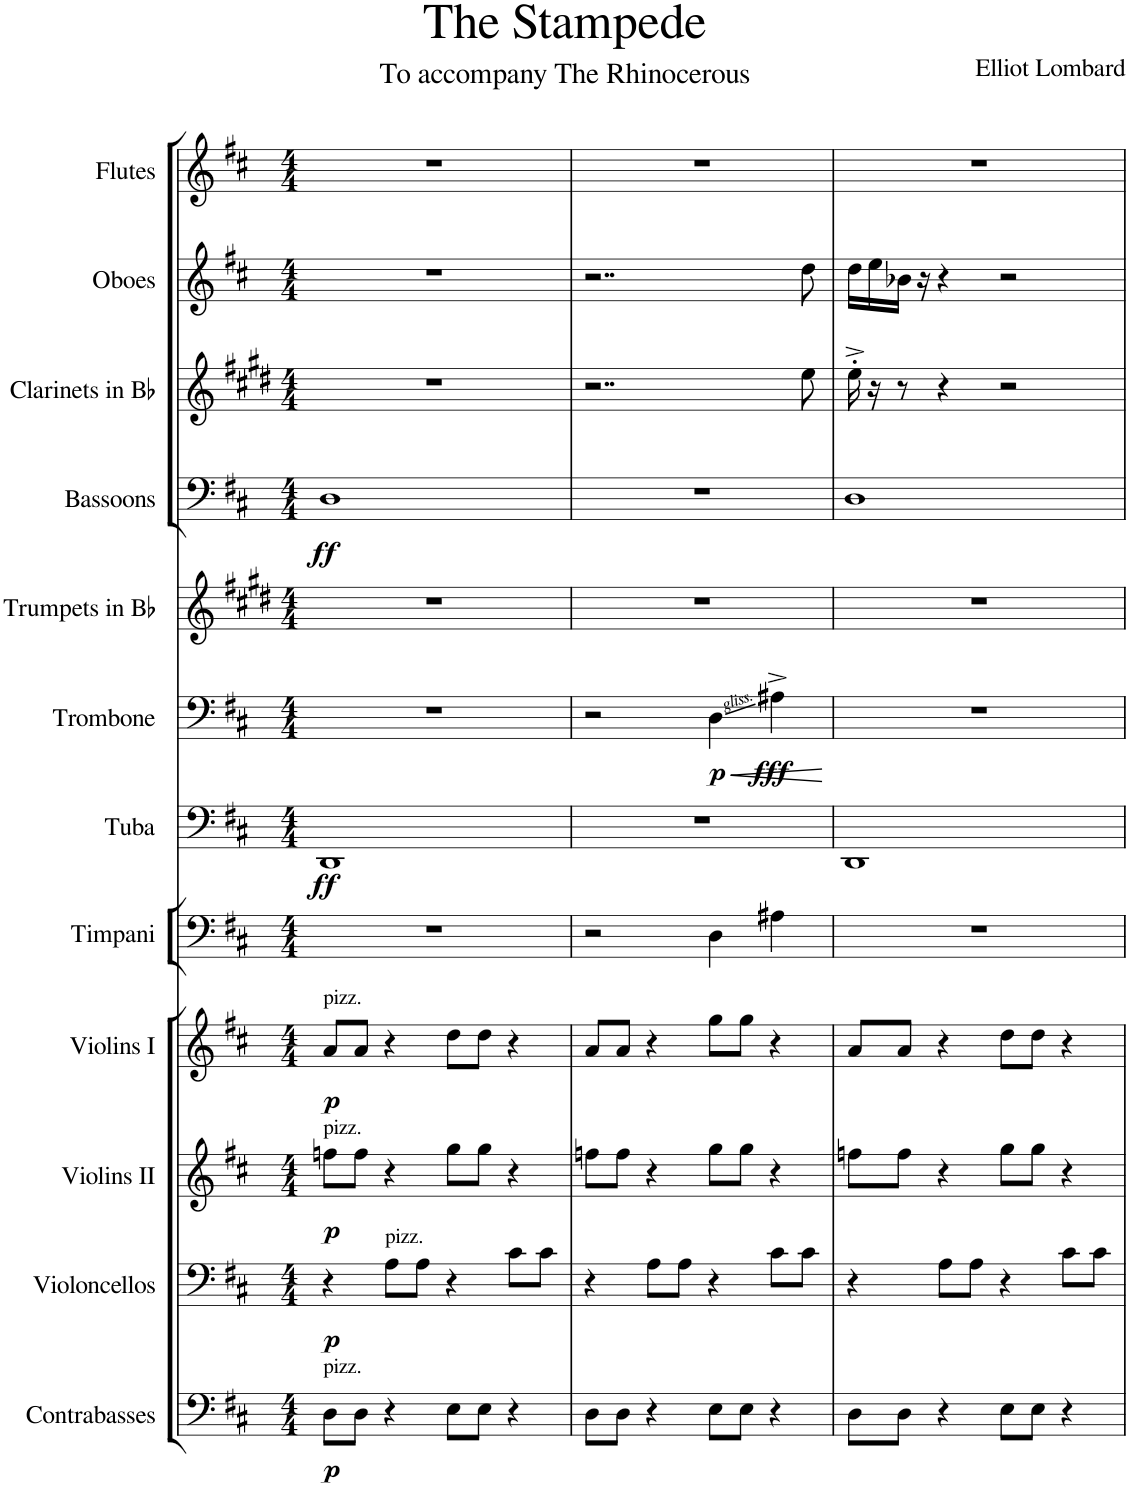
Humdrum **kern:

**kern	**dynam	**kern	**dynam	**kern	**dynam	**kern	**dynam	**kern	**kern	**dynam	**kern	**dynam	**kern	**kern	**dynam	**kern	**kern	**kern
*part12	*part12	*part11	*part11	*part10	*part10	*part9	*part9	*part8	*part7	*part7	*part6	*part6	*part5	*part4	*part4	*part3	*part2	*part1
*staff12	*staff12	*staff11	*staff11	*staff10	*staff10	*staff9	*staff9	*staff8	*staff7	*staff7	*staff6	*staff6	*staff5	*staff4	*staff4	*staff3	*staff2	*staff1
*I"Contrabasses	*	*I"Violoncellos	*	*I"Violins II	*	*I"Violins I	*	*I"Timpani	*I"Tuba	*	*I"Trombone	*	*I"Trumpets in Bb	*I"Bassoons	*	*I"Clarinets in Bb	*I"Oboes	*I"Flutes
*I'Cb.	*	*I'Vc.	*	*I'Vln. II	*	*I'Vln. I	*	*I'Timp.	*I'Tba.	*	*I'Tbn.	*	*	*I'Bsn.	*	*	*I'Ob.	*I'Fl.
*clefF4	*	*clefF4	*	*clefG2	*	*clefG2	*	*clefF4	*clefF4	*	*clefF4	*	*clefG2	*clefF4	*	*clefG2	*clefG2	*clefG2
*Trd7c12	*	*	*	*	*	*	*	*	*	*	*	*	*Trd1c2	*	*	*Trd1c2	*	*
*k[f#c#]	*	*k[f#c#]	*	*k[f#c#]	*	*k[f#c#]	*	*k[f#c#]	*k[f#c#]	*	*k[f#c#]	*	*k[f#c#g#d#]	*k[f#c#]	*	*k[f#c#g#d#]	*k[f#c#]	*k[f#c#]
*M4/4	*	*M4/4	*	*M4/4	*	*M4/4	*	*M4/4	*M4/4	*	*M4/4	*	*M4/4	*M4/4	*	*M4/4	*M4/4	*M4/4
=1	=1	=1	=1	=1	=1	=1	=1	=1	=1	=1	=1	=1	=1	=1	=1	=1	=1	=1
!	!	!	!	!	!	!LO:TX:a:t=pizz.	!	!	!	!	!	!	!	!	!	!	!	!
!	!	!	!	!LO:TX:a:t=pizz.	!	!	!	!	!	!	!	!	!	!	!	!	!	!
!LO:TX:a:t=pizz.	!	!	!	!	!	!	!	!	!	!	!	!	!	!	!	!	!	!
!	!LO:DY:b	!	!LO:DY:b	!	!LO:DY:b	!	!LO:DY:b	!	!	!LO:DY:b	!	!	!	!	!LO:DY:b	!	!	!
8D\L	p	4r	p	8ffn\L	p	8a/L	p	1r	1DD	ff	1r	.	1r	1D	ff	1r	1r	1r
8D\J	.	.	.	8ff\J	.	8a/J	.	.	.	.	.	.	.	.	.	.	.	.
!	!	!LO:TX:a:t=pizz.	!	!	!	!	!	!	!	!	!	!	!	!	!	!	!	!
4r	.	8A\L	.	4r	.	4r	.	.	.	.	.	.	.	.	.	.	.	.
.	.	8A\J	.	.	.	.	.	.	.	.	.	.	.	.	.	.	.	.
8E\L	.	4r	.	8gg\L	.	8dd\L	.	.	.	.	.	.	.	.	.	.	.	.
8E\J	.	.	.	8gg\J	.	8dd\J	.	.	.	.	.	.	.	.	.	.	.	.
4r	.	8c#\L	.	4r	.	4r	.	.	.	.	.	.	.	.	.	.	.	.
.	.	8c#\J	.	.	.	.	.	.	.	.	.	.	.	.	.	.	.	.
=2	=2	=2	=2	=2	=2	=2	=2	=2	=2	=2	=2	=2	=2	=2	=2	=2	=2	=2
8D\L	.	4r	.	8ffn\L	.	8a/L	.	2r	1r	.	2r	.	1r	1r	.	2..r	2..r	1r
8D\J	.	.	.	8ff\J	.	8a/J	.	.	.	.	.	.	.	.	.	.	.	.
4r	.	8A\L	.	4r	.	4r	.	.	.	.	.	.	.	.	.	.	.	.
.	.	8A\J	.	.	.	.	.	.	.	.	.	.	.	.	.	.	.	.
!	!	!	!	!	!	!	!	!	!	!	!	!LO:HP:b	!	!	!	!	!	!
!	!	!	!	!	!	!	!	!	!	!	!	!LO:DY:n=1:b	!	!	!	!	!	!
8E\L	.	4r	.	8gg\L	.	8gg\L	.	4D\	.	.	4D\	< p	.	.	.	.	.	.
8E\J	.	.	.	8gg\J	.	8gg\J	.	.	.	.	.	.	.	.	.	.	.	.
!	!	!	!	!	!	!	!	!	!	!	!	!LO:DY:n=2:b	!	!	!	!	!	!
4r	.	8c#\L	.	4r	.	4r	.	4A#X\	.	.	4A#X^\	fff	.	.	.	.	.	.
.	.	8c#\J	.	.	.	.	.	.	.	.	.	.	.	.	.	8ee\	8dd\	.
.	.	.	.	.	.	.	.	.	.	.	.	[	.	.	.	.	.	.
=3	=3	=3	=3	=3	=3	=3	=3	=3	=3	=3	=3	=3	=3	=3	=3	=3	=3	=3
8D\L	.	4r	.	8ffn\L	.	8a/L	.	1r	1DD	.	1r	.	1r	1D	.	16ee'^\	16dd\LL	1r
.	.	.	.	.	.	.	.	.	.	.	.	.	.	.	.	16r	16ee\	.
8D\J	.	.	.	8ff\J	.	8a/J	.	.	.	.	.	.	.	.	.	8r	16b-X\JJ	.
.	.	.	.	.	.	.	.	.	.	.	.	.	.	.	.	.	16r	.
4r	.	8A\L	.	4r	.	4r	.	.	.	.	.	.	.	.	.	4r	4r	.
.	.	8A\J	.	.	.	.	.	.	.	.	.	.	.	.	.	.	.	.
8E\L	.	4r	.	8gg\L	.	8dd\L	.	.	.	.	.	.	.	.	.	2r	2r	.
8E\J	.	.	.	8gg\J	.	8dd\J	.	.	.	.	.	.	.	.	.	.	.	.
4r	.	8c#\L	.	4r	.	4r	.	.	.	.	.	.	.	.	.	.	.	.
.	.	8c#\J	.	.	.	.	.	.	.	.	.	.	.	.	.	.	.	.
=	=	=	=	=	=	=	=	=	=	=	=	=	=	=	=	=	=	=
*-	*-	*-	*-	*-	*-	*-	*-	*-	*-	*-	*-	*-	*-	*-	*-	*-	*-	*-
